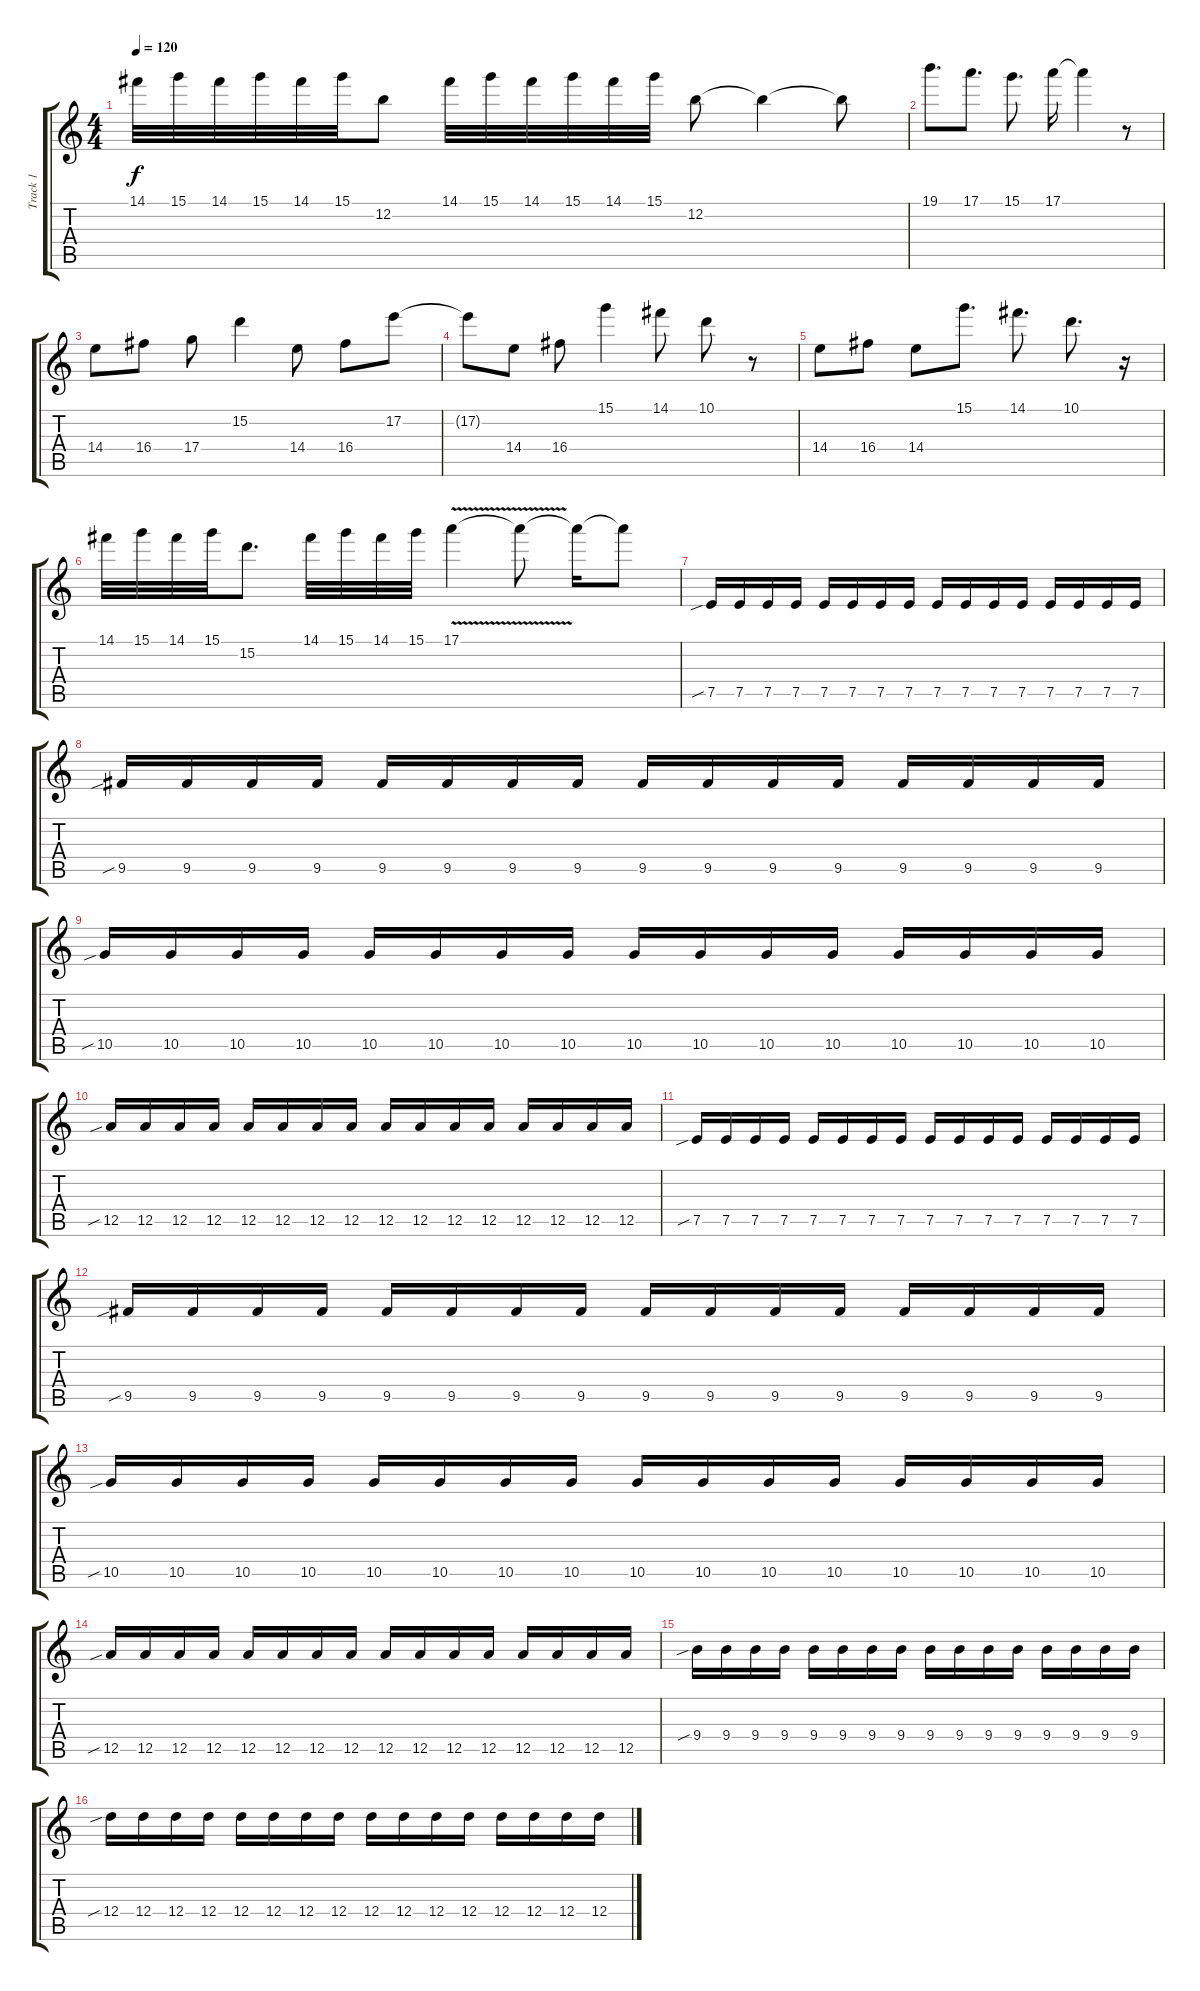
\track ("Track 1" "Track 1") {instrument distortionguitar}
\staff {score tabs}
\tuning (E4 B3 G3 D3 A2 E2) {hide}
\ts (4 4)
\tempo 120
\clef g2
\ks c
14.1.32{dy f} 15.1.32 14.1.32 15.1.32 14.1.32 15.1.32 12.2.8 14.1.32 15.1.32 14.1.32 15.1.32 14.1.32 15.1.32 12.2.8 12.2{t}.4 12.2{t}.8 |
19.1.8{d} 17.1.8{d} 15.1.8{d} 17.1.16 17.1{t}.4 r.8 |
14.4.8 16.4.8 17.4.8 15.2.4 14.4.8 16.4.8 17.2.8 |
17.2{t}.8 14.4.8 16.4.8 15.1.4 14.1.8 10.1.8 r.8 |
14.4.8 16.4.8 14.4.8 15.1.8{d} 14.1.8{d} 10.1.8{d} r.16 |
14.1.32 15.1.32 14.1.32 15.1.32 15.2.8{d} 14.1.32 15.1.32 14.1.32 15.1.32 17.1{v}.4 17.1{t}.8 17.1{t}.16 17.1{t}.8 |
7.5{sib}.16 7.5.16 7.5.16 7.5.16 7.5.16 7.5.16 7.5.16 7.5.16 7.5.16 7.5.16 7.5.16 7.5.16 7.5.16 7.5.16 7.5.16 7.5.16 |
9.5{sib}.16 9.5.16 9.5.16 9.5.16 9.5.16 9.5.16 9.5.16 9.5.16 9.5.16 9.5.16 9.5.16 9.5.16 9.5.16 9.5.16 9.5.16 9.5.16 |
10.5{sib}.16 10.5.16 10.5.16 10.5.16 10.5.16 10.5.16 10.5.16 10.5.16 10.5.16 10.5.16 10.5.16 10.5.16 10.5.16 10.5.16 10.5.16 10.5.16 |
12.5{sib}.16 12.5.16 12.5.16 12.5.16 12.5.16 12.5.16 12.5.16 12.5.16 12.5.16 12.5.16 12.5.16 12.5.16 12.5.16 12.5.16 12.5.16 12.5.16 |
7.5{sib}.16 7.5.16 7.5.16 7.5.16 7.5.16 7.5.16 7.5.16 7.5.16 7.5.16 7.5.16 7.5.16 7.5.16 7.5.16 7.5.16 7.5.16 7.5.16 |
9.5{sib}.16 9.5.16 9.5.16 9.5.16 9.5.16 9.5.16 9.5.16 9.5.16 9.5.16 9.5.16 9.5.16 9.5.16 9.5.16 9.5.16 9.5.16 9.5.16 |
10.5{sib}.16 10.5.16 10.5.16 10.5.16 10.5.16 10.5.16 10.5.16 10.5.16 10.5.16 10.5.16 10.5.16 10.5.16 10.5.16 10.5.16 10.5.16 10.5.16 |
12.5{sib}.16 12.5.16 12.5.16 12.5.16 12.5.16 12.5.16 12.5.16 12.5.16 12.5.16 12.5.16 12.5.16 12.5.16 12.5.16 12.5.16 12.5.16 12.5.16 |
9.4{sib}.16 9.4.16 9.4.16 9.4.16 9.4.16 9.4.16 9.4.16 9.4.16 9.4.16 9.4.16 9.4.16 9.4.16 9.4.16 9.4.16 9.4.16 9.4.16 |
12.4{sib}.16 12.4.16 12.4.16 12.4.16 12.4.16 12.4.16 12.4.16 12.4.16 12.4.16 12.4.16 12.4.16 12.4.16 12.4.16 12.4.16 12.4.16 12.4.16
